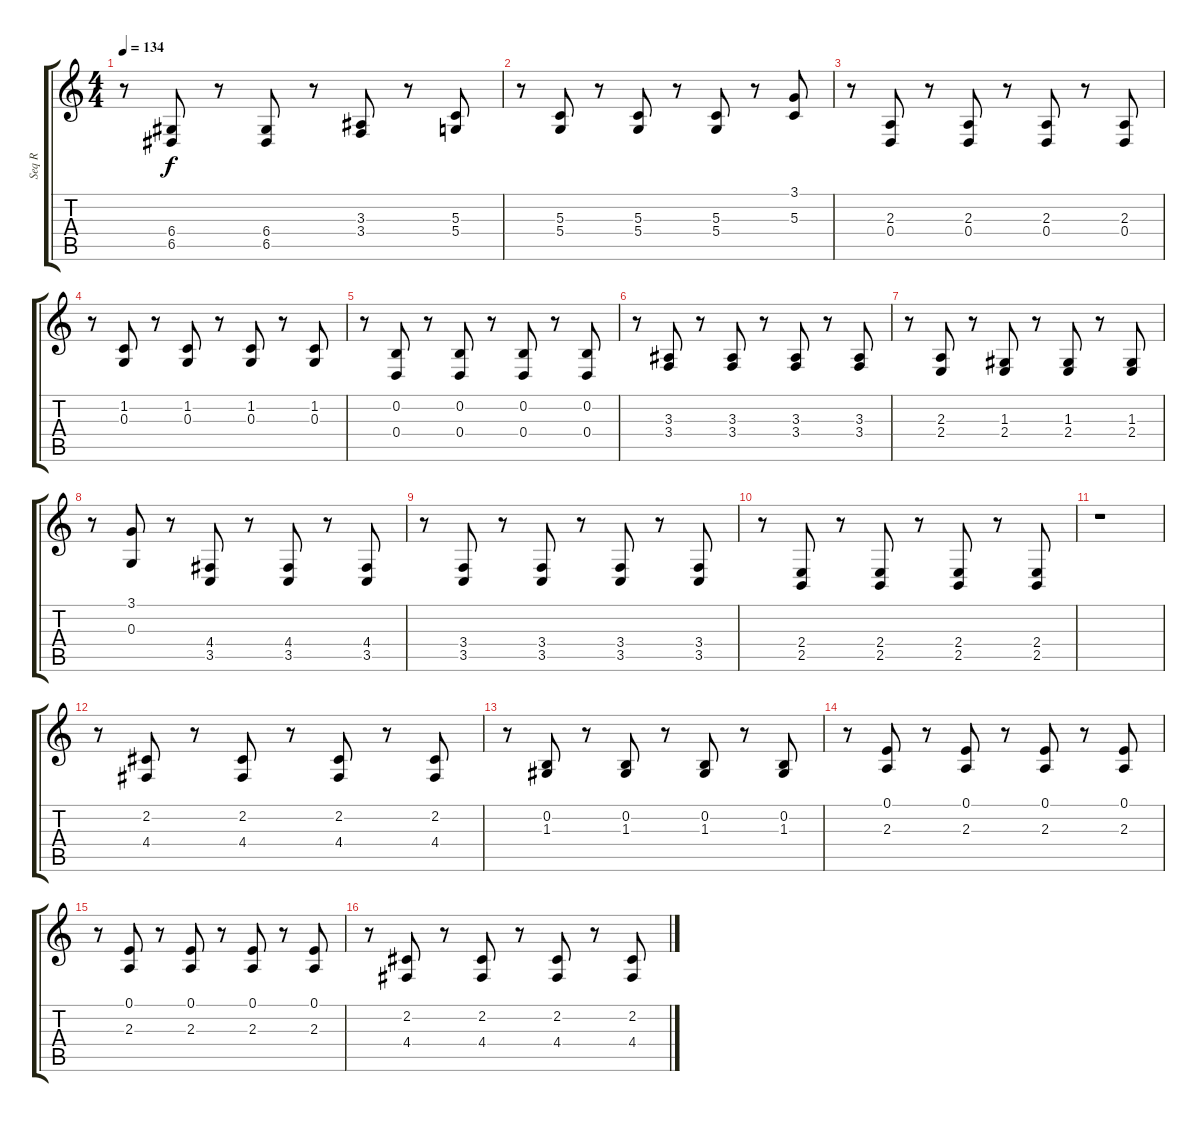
\track ("Seq R" "Seq R") {instrument lead2sawtooth}
\staff {score tabs}
\tuning (E4 B3 G3 D3 A2 E2) {hide}
\ts (4 4)
\tempo 134
\clef g2
\ks c
r.8{dy f} (6.4 6.5).8 r.8 (6.4 6.5).8 r.8 (3.3 3.4).8 r.8 (5.3 5.4).8 |
r.8 (5.3 5.4).8 r.8 (5.3 5.4).8 r.8 (5.3 5.4).8 r.8 (3.1 5.3).8 |
r.8 (2.3 0.4).8 r.8 (2.3 0.4).8 r.8 (2.3 0.4).8 r.8 (2.3 0.4).8 |
r.8 (1.2 0.3).8 r.8 (1.2 0.3).8 r.8 (1.2 0.3).8 r.8 (1.2 0.3).8 |
r.8 (0.2 0.4).8 r.8 (0.2 0.4).8 r.8 (0.2 0.4).8 r.8 (0.2 0.4).8 |
r.8 (3.3 3.4).8 r.8 (3.3 3.4).8 r.8 (3.3 3.4).8 r.8 (3.3 3.4).8 |
r.8 (2.3 2.4).8 r.8 (1.3 2.4).8 r.8 (1.3 2.4).8 r.8 (1.3 2.4).8 |
r.8 (3.1 0.3).8 r.8 (4.4 3.5).8 r.8 (4.4 3.5).8 r.8 (4.4 3.5).8 |
r.8 (3.4 3.5).8 r.8 (3.4 3.5).8 r.8 (3.4 3.5).8 r.8 (3.4 3.5).8 |
r.8 (2.4 2.5).8 r.8 (2.4 2.5).8 r.8 (2.4 2.5).8 r.8 (2.4 2.5).8 |
r.1 |
r.8 (2.2 4.4).8 r.8 (2.2 4.4).8 r.8 (2.2 4.4).8 r.8 (2.2 4.4).8 |
r.8 (0.2 1.3).8 r.8 (0.2 1.3).8 r.8 (0.2 1.3).8 r.8 (0.2 1.3).8 |
r.8 (0.1 2.3).8 r.8 (0.1 2.3).8 r.8 (0.1 2.3).8 r.8 (0.1 2.3).8 |
r.8 (0.1 2.3).8 r.8 (0.1 2.3).8 r.8 (0.1 2.3).8 r.8 (0.1 2.3).8 |
r.8 (2.2 4.4).8 r.8 (2.2 4.4).8 r.8 (2.2 4.4).8 r.8 (2.2 4.4).8
